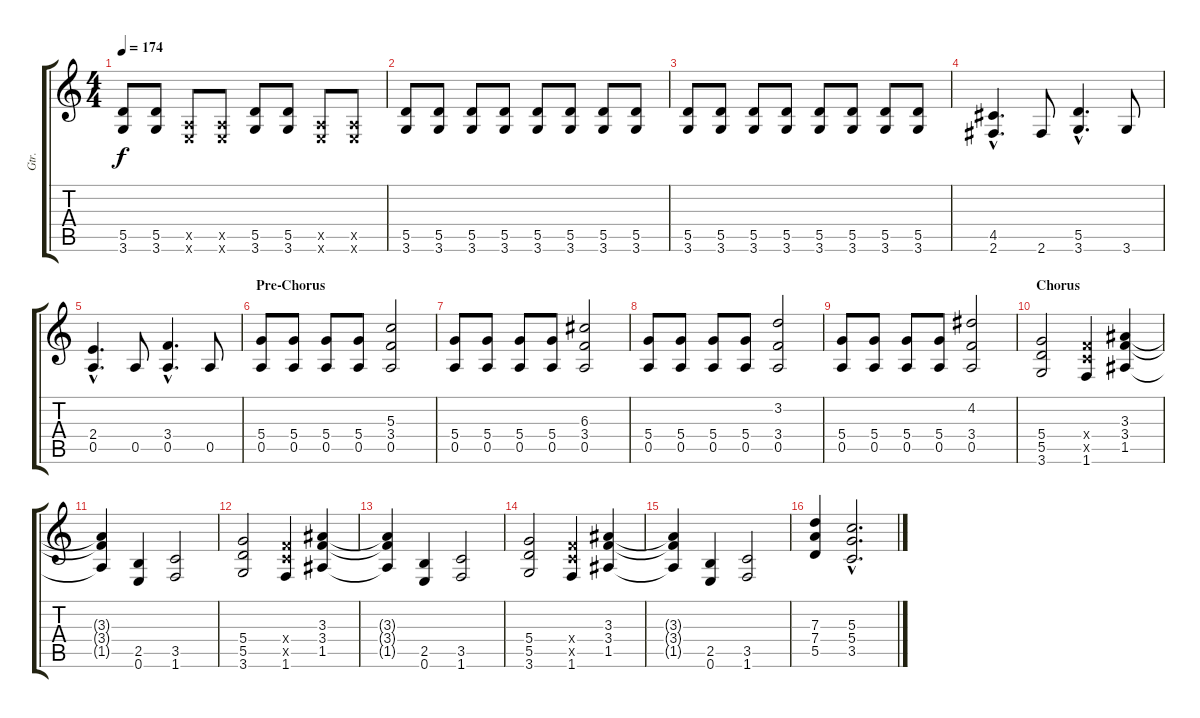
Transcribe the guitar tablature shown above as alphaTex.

\track ("Gtr." "Gtr.") {instrument overdrivenguitar}
\staff {score tabs}
\tuning (E4 B3 G3 D3 A2 E2) {hide}
\ts (4 4)
\tempo 174
\clef g2
\ks c
(5.5 3.6).8{dy f} (5.5 3.6).8 (0.5{x} 0.6{x}).8 (0.5{x} 0.6{x}).8 (5.5 3.6).8 (5.5 3.6).8 (0.5{x} 0.6{x}).8 (0.5{x} 0.6{x}).8 |
(5.5 3.6).8 (5.5 3.6).8 (5.5 3.6).8 (5.5 3.6).8 (5.5 3.6).8 (5.5 3.6).8 (5.5 3.6).8 (5.5 3.6).8 |
(5.5 3.6).8 (5.5 3.6).8 (5.5 3.6).8 (5.5 3.6).8 (5.5 3.6).8 (5.5 3.6).8 (5.5 3.6).8 (5.5 3.6).8 |
(4.5{hac} 2.6{hac}).4{d} 2.6.8 (5.5{hac} 3.6{hac}).4{d} 3.6.8 |
(2.4{hac} 0.5{hac}).4{d} 0.5.8 (3.4{hac} 0.5{hac}).4{d} 0.5.8 |
\section ("" "Pre-Chorus")
(5.4 0.5).8 (5.4 0.5).8 (5.4 0.5).8 (5.4 0.5).8 (5.3 3.4 0.5).2 |
(5.4 0.5).8 (5.4 0.5).8 (5.4 0.5).8 (5.4 0.5).8 (6.3 3.4 0.5).2 |
(5.4 0.5).8 (5.4 0.5).8 (5.4 0.5).8 (5.4 0.5).8 (3.2 3.4 0.5).2 |
(5.4 0.5).8 (5.4 0.5).8 (5.4 0.5).8 (5.4 0.5).8 (4.2 3.4 0.5).2 |
\section ("" "Chorus")
(5.4 5.5 3.6).2 (3.4{x} 3.5{x} 1.6).4 (3.3 3.4 1.5).4 |
(3.3{t} 3.4{t} 1.5{t}).4 (2.5 0.6).4 (3.5 1.6).2 |
(5.4 5.5 3.6).2 (3.4{x} 3.5{x} 1.6).4 (3.3 3.4 1.5).4 |
(3.3{t} 3.4{t} 1.5{t}).4 (2.5 0.6).4 (3.5 1.6).2 |
(5.4 5.5 3.6).2 (3.4{x} 3.5{x} 1.6).4 (3.3 3.4 1.5).4 |
(3.3{t} 3.4{t} 1.5{t}).4 (2.5 0.6).4 (3.5 1.6).2 |
(7.3 7.4 5.5).4 (5.3{hac} 5.4{hac} 3.5{hac}).2{d}
